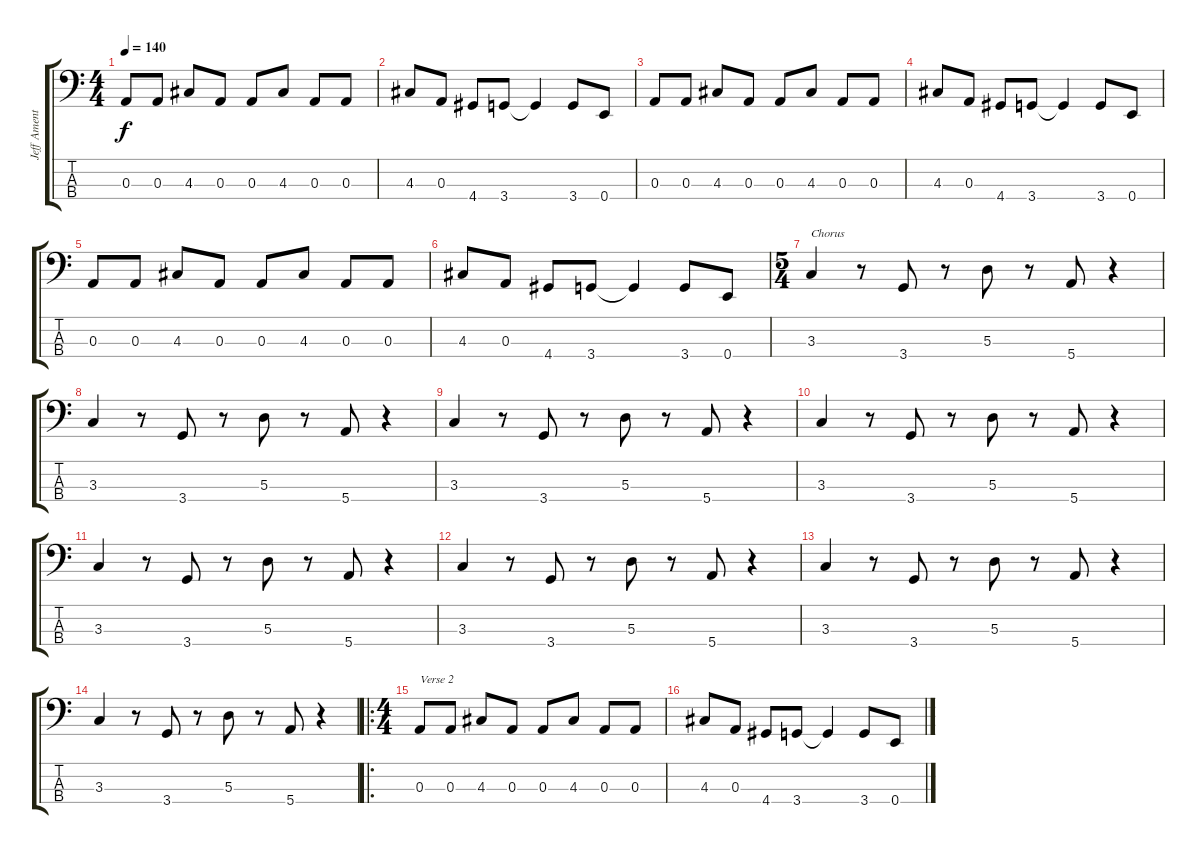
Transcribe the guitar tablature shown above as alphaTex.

\track ("Jeff Ament" "Jeff Ament") {instrument electricbassfinger}
\staff {score tabs}
\tuning (G2 D2 A1 E1) {hide}
\ts (4 4)
\tempo 140
\clef f4
\ks c
0.3.8{dy f} 0.3.8 4.3.8 0.3.8 0.3.8 4.3.8 0.3.8 0.3.8 |
4.3.8 0.3.8 4.4.8 3.4.8 3.4{t}.4 3.4.8 0.4.8 |
0.3.8 0.3.8 4.3.8 0.3.8 0.3.8 4.3.8 0.3.8 0.3.8 |
4.3.8 0.3.8 4.4.8 3.4.8 3.4{t}.4 3.4.8 0.4.8 |
0.3.8 0.3.8 4.3.8 0.3.8 0.3.8 4.3.8 0.3.8 0.3.8 |
4.3.8 0.3.8 4.4.8 3.4.8 3.4{t}.4 3.4.8 0.4.8 |
\ts (5 4)
3.3.4{txt "Chorus"} r.8 3.4.8 r.8 5.3.8 r.8 5.4.8 r.4 |
3.3.4 r.8 3.4.8 r.8 5.3.8 r.8 5.4.8 r.4 |
3.3.4 r.8 3.4.8 r.8 5.3.8 r.8 5.4.8 r.4 |
3.3.4 r.8 3.4.8 r.8 5.3.8 r.8 5.4.8 r.4 |
3.3.4 r.8 3.4.8 r.8 5.3.8 r.8 5.4.8 r.4 |
3.3.4 r.8 3.4.8 r.8 5.3.8 r.8 5.4.8 r.4 |
3.3.4 r.8 3.4.8 r.8 5.3.8 r.8 5.4.8 r.4 |
3.3.4 r.8 3.4.8 r.8 5.3.8 r.8 5.4.8 r.4 |
\ro
\ts (4 4)
0.3.8{txt "Verse 2"} 0.3.8 4.3.8 0.3.8 0.3.8 4.3.8 0.3.8 0.3.8 |
4.3.8 0.3.8 4.4.8 3.4.8 3.4{t}.4 3.4.8 0.4.8
